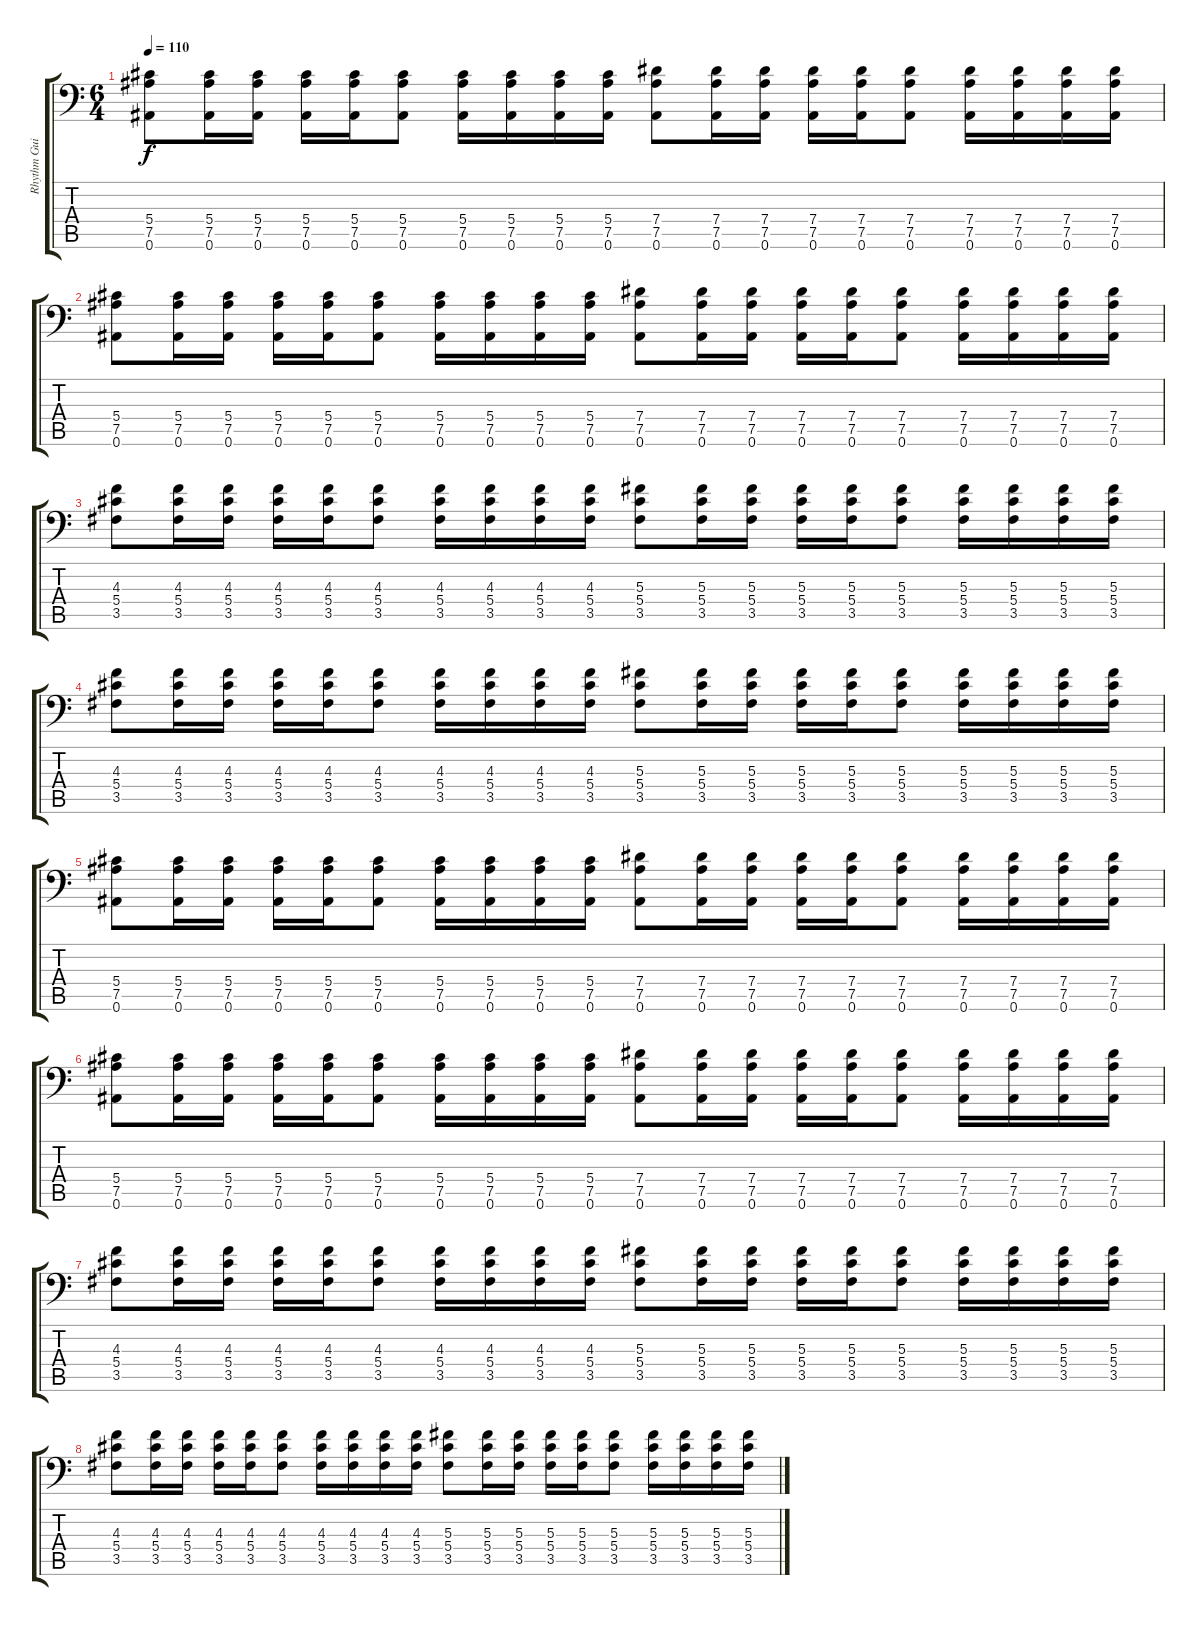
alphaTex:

\track ("Rhythm Guitar II" "Rhythm Gui") {instrument overdrivenguitar}
\staff {score tabs}
\tuning (Bb3 F3 Db3 Ab2 Eb2 Bb1) {hide}
\ts (6 4)
\tempo 110
\clef f4
\ks c
(5.4 7.5 0.6).8{dy f} (5.4 7.5 0.6).16 (5.4 7.5 0.6).16 (5.4 7.5 0.6).16 (5.4 7.5 0.6).16 (5.4 7.5 0.6).8 (5.4 7.5 0.6).16 (5.4 7.5 0.6).16 (5.4 7.5 0.6).16 (5.4 7.5 0.6).16 (7.4 7.5 0.6).8 (7.4 7.5 0.6).16 (7.4 7.5 0.6).16 (7.4 7.5 0.6).16 (7.4 7.5 0.6).16 (7.4 7.5 0.6).8 (7.4 7.5 0.6).16 (7.4 7.5 0.6).16 (7.4 7.5 0.6).16 (7.4 7.5 0.6).16 |
(5.4 7.5 0.6).8 (5.4 7.5 0.6).16 (5.4 7.5 0.6).16 (5.4 7.5 0.6).16 (5.4 7.5 0.6).16 (5.4 7.5 0.6).8 (5.4 7.5 0.6).16 (5.4 7.5 0.6).16 (5.4 7.5 0.6).16 (5.4 7.5 0.6).16 (7.4 7.5 0.6).8 (7.4 7.5 0.6).16 (7.4 7.5 0.6).16 (7.4 7.5 0.6).16 (7.4 7.5 0.6).16 (7.4 7.5 0.6).8 (7.4 7.5 0.6).16 (7.4 7.5 0.6).16 (7.4 7.5 0.6).16 (7.4 7.5 0.6).16 |
(4.3 5.4 3.5).8 (4.3 5.4 3.5).16 (4.3 5.4 3.5).16 (4.3 5.4 3.5).16 (4.3 5.4 3.5).16 (4.3 5.4 3.5).8 (4.3 5.4 3.5).16 (4.3 5.4 3.5).16 (4.3 5.4 3.5).16 (4.3 5.4 3.5).16 (5.3 5.4 3.5).8 (5.3 5.4 3.5).16 (5.3 5.4 3.5).16 (5.3 5.4 3.5).16 (5.3 5.4 3.5).16 (5.3 5.4 3.5).8 (5.3 5.4 3.5).16 (5.3 5.4 3.5).16 (5.3 5.4 3.5).16 (5.3 5.4 3.5).16 |
(4.3 5.4 3.5).8 (4.3 5.4 3.5).16 (4.3 5.4 3.5).16 (4.3 5.4 3.5).16 (4.3 5.4 3.5).16 (4.3 5.4 3.5).8 (4.3 5.4 3.5).16 (4.3 5.4 3.5).16 (4.3 5.4 3.5).16 (4.3 5.4 3.5).16 (5.3 5.4 3.5).8 (5.3 5.4 3.5).16 (5.3 5.4 3.5).16 (5.3 5.4 3.5).16 (5.3 5.4 3.5).16 (5.3 5.4 3.5).8 (5.3 5.4 3.5).16 (5.3 5.4 3.5).16 (5.3 5.4 3.5).16 (5.3 5.4 3.5).16 |
(5.4 7.5 0.6).8 (5.4 7.5 0.6).16 (5.4 7.5 0.6).16 (5.4 7.5 0.6).16 (5.4 7.5 0.6).16 (5.4 7.5 0.6).8 (5.4 7.5 0.6).16 (5.4 7.5 0.6).16 (5.4 7.5 0.6).16 (5.4 7.5 0.6).16 (7.4 7.5 0.6).8 (7.4 7.5 0.6).16 (7.4 7.5 0.6).16 (7.4 7.5 0.6).16 (7.4 7.5 0.6).16 (7.4 7.5 0.6).8 (7.4 7.5 0.6).16 (7.4 7.5 0.6).16 (7.4 7.5 0.6).16 (7.4 7.5 0.6).16 |
(5.4 7.5 0.6).8 (5.4 7.5 0.6).16 (5.4 7.5 0.6).16 (5.4 7.5 0.6).16 (5.4 7.5 0.6).16 (5.4 7.5 0.6).8 (5.4 7.5 0.6).16 (5.4 7.5 0.6).16 (5.4 7.5 0.6).16 (5.4 7.5 0.6).16 (7.4 7.5 0.6).8 (7.4 7.5 0.6).16 (7.4 7.5 0.6).16 (7.4 7.5 0.6).16 (7.4 7.5 0.6).16 (7.4 7.5 0.6).8 (7.4 7.5 0.6).16 (7.4 7.5 0.6).16 (7.4 7.5 0.6).16 (7.4 7.5 0.6).16 |
(4.3 5.4 3.5).8 (4.3 5.4 3.5).16 (4.3 5.4 3.5).16 (4.3 5.4 3.5).16 (4.3 5.4 3.5).16 (4.3 5.4 3.5).8 (4.3 5.4 3.5).16 (4.3 5.4 3.5).16 (4.3 5.4 3.5).16 (4.3 5.4 3.5).16 (5.3 5.4 3.5).8 (5.3 5.4 3.5).16 (5.3 5.4 3.5).16 (5.3 5.4 3.5).16 (5.3 5.4 3.5).16 (5.3 5.4 3.5).8 (5.3 5.4 3.5).16 (5.3 5.4 3.5).16 (5.3 5.4 3.5).16 (5.3 5.4 3.5).16 |
(4.3 5.4 3.5).8 (4.3 5.4 3.5).16 (4.3 5.4 3.5).16 (4.3 5.4 3.5).16 (4.3 5.4 3.5).16 (4.3 5.4 3.5).8 (4.3 5.4 3.5).16 (4.3 5.4 3.5).16 (4.3 5.4 3.5).16 (4.3 5.4 3.5).16 (5.3 5.4 3.5).8 (5.3 5.4 3.5).16 (5.3 5.4 3.5).16 (5.3 5.4 3.5).16 (5.3 5.4 3.5).16 (5.3 5.4 3.5).8 (5.3 5.4 3.5).16 (5.3 5.4 3.5).16 (5.3 5.4 3.5).16 (5.3 5.4 3.5).16
